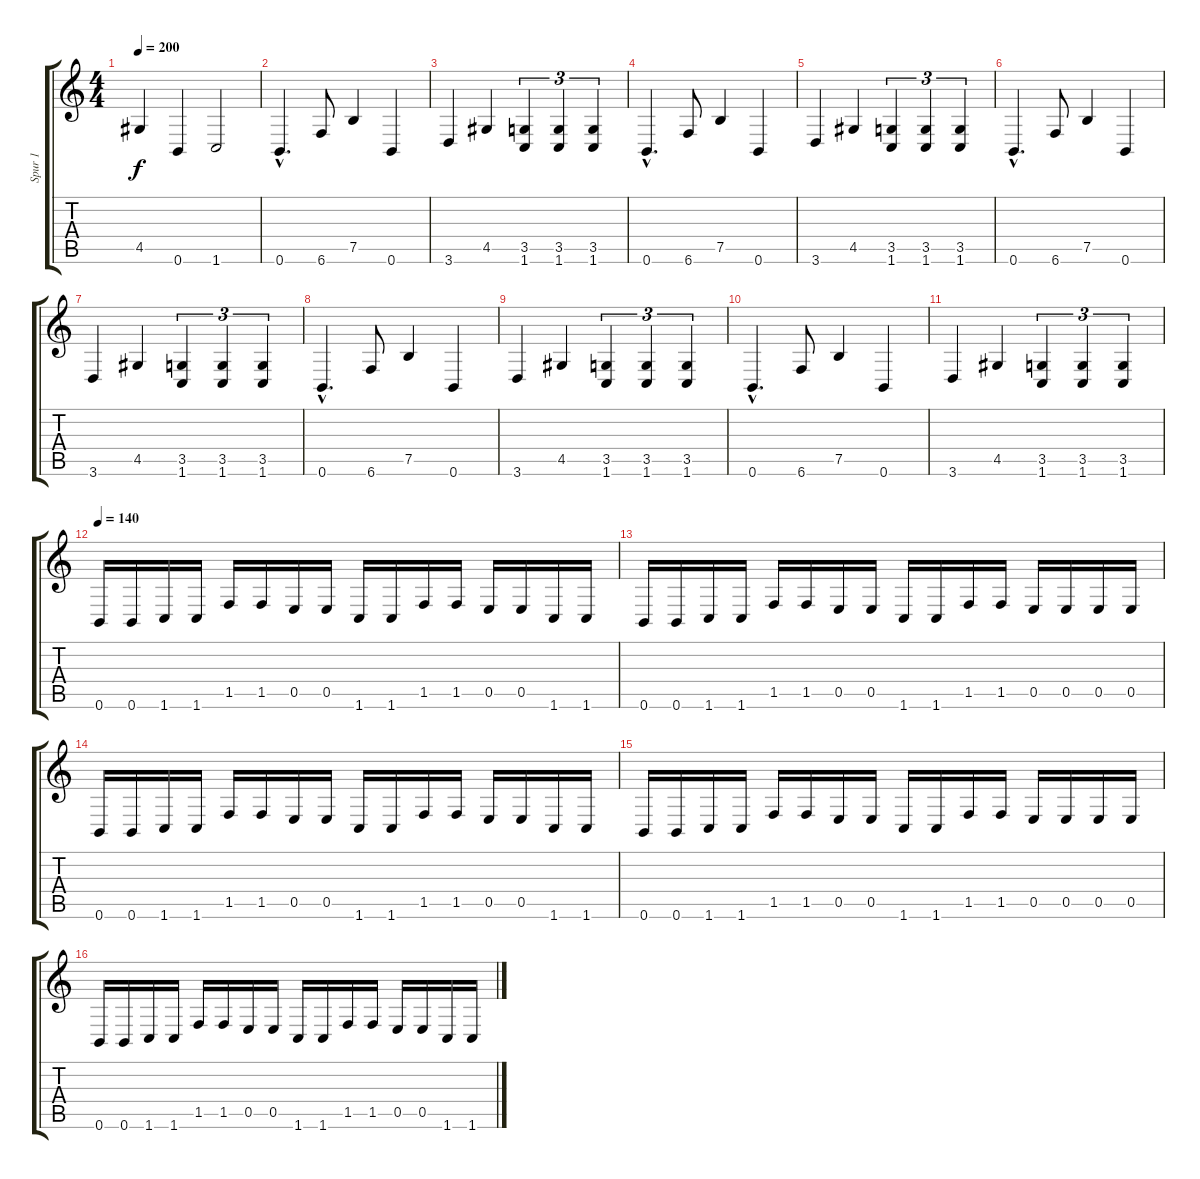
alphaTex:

\track ("Spur 1" "Spur 1") {instrument distortionguitar}
\staff {score tabs}
\tuning (B3 Gb3 D3 A2 E2 B1) {hide}
\ts (4 4)
\tempo 200
\clef g2
\ks c
4.5{t}.4{dy f} 0.6.4 1.6.2 |
0.6{hac}.4{d} 6.6.8 7.5.4 0.6.4 |
3.6.4 4.5.4 (3.5 1.6).4{tu (3 2)} (3.5 1.6).4{tu (3 2)} (3.5 1.6).4{tu (3 2)} |
0.6{hac}.4{d} 6.6.8 7.5.4 0.6.4 |
3.6.4 4.5.4 (3.5 1.6).4{tu (3 2)} (3.5 1.6).4{tu (3 2)} (3.5 1.6).4{tu (3 2)} |
0.6{hac}.4{d} 6.6.8 7.5.4 0.6.4 |
3.6.4 4.5.4 (3.5 1.6).4{tu (3 2)} (3.5 1.6).4{tu (3 2)} (3.5 1.6).4{tu (3 2)} |
0.6{hac}.4{d} 6.6.8 7.5.4 0.6.4 |
3.6.4 4.5.4 (3.5 1.6).4{tu (3 2)} (3.5 1.6).4{tu (3 2)} (3.5 1.6).4{tu (3 2)} |
0.6{hac}.4{d} 6.6.8 7.5.4 0.6.4 |
3.6.4 4.5.4 (3.5 1.6).4{tu (3 2)} (3.5 1.6).4{tu (3 2)} (3.5 1.6).4{tu (3 2)} |
\tempo 140
0.6.16 0.6.16 1.6.16 1.6.16 1.5.16 1.5.16 0.5.16 0.5.16 1.6.16 1.6.16 1.5.16 1.5.16 0.5.16 0.5.16 1.6.16 1.6.16 |
0.6.16 0.6.16 1.6.16 1.6.16 1.5.16 1.5.16 0.5.16 0.5.16 1.6.16 1.6.16 1.5.16 1.5.16 0.5.16 0.5.16 0.5.16 0.5.16 |
0.6.16 0.6.16 1.6.16 1.6.16 1.5.16 1.5.16 0.5.16 0.5.16 1.6.16 1.6.16 1.5.16 1.5.16 0.5.16 0.5.16 1.6.16 1.6.16 |
0.6.16 0.6.16 1.6.16 1.6.16 1.5.16 1.5.16 0.5.16 0.5.16 1.6.16 1.6.16 1.5.16 1.5.16 0.5.16 0.5.16 0.5.16 0.5.16 |
0.6.16 0.6.16 1.6.16 1.6.16 1.5.16 1.5.16 0.5.16 0.5.16 1.6.16 1.6.16 1.5.16 1.5.16 0.5.16 0.5.16 1.6.16 1.6.16
